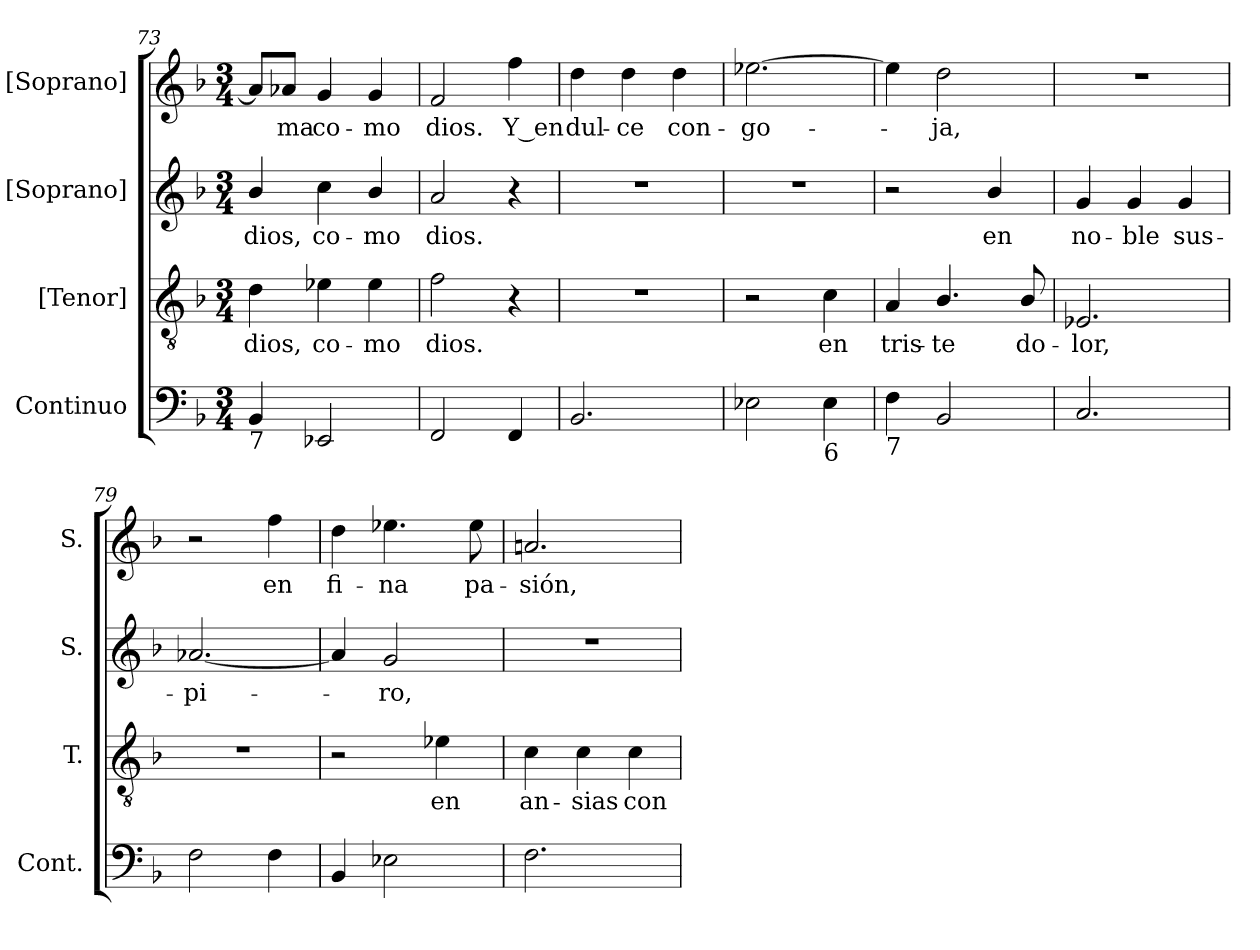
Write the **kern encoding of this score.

**kern	**kern	**text	**kern	**text	**kern	**text
*part4	*part3	*part3	*part2	*part2	*part1	*part1
*staff4	*staff3	*staff3	*staff2	*staff2	*staff1	*staff1
*I"Continuo	*I"[Tenor]	*	*I"[Soprano]	*	*I"[Soprano]	*
*I'Cont.	*I'T.	*	*I'S.	*	*I'S.	*
*clefF4	*clefGv2	*	*clefG2	*	*clefG2	*
*	*ITrd7c12	*	*	*	*	*
*k[b-]	*k[b-]	*	*k[b-]	*	*k[b-]	*
*F:	*F:	*	*F:	*	*F:	*
*M3/4	*M3/4	*	*M3/4	*	*M3/4	*
=73	=73	=73	=73	=73	=73	=73
!	!	!LO:LY:b:color=#000000	!	!	!	!
!LO:TX:b:t=7	!	!	!	!	!	!
!	!	!	!	!LO:LY:b:color=#000000	!	!
4BB-i/	4Di\	dios,	4b-i/	dios,	8a-i/L]	.
!	!	!	!	!	!	!LO:LY:b:color=#000000
.	.	.	.	.	8a-Xi/J	-ma
!	!	!LO:LY:b:color=#000000	!	!	!	!
!	!	!	!	!LO:LY:b:color=#000000	!	!
!	!	!	!	!	!	!LO:LY:b:color=#000000
2EE-Xi/	4E-Xi\	co-	4cci\	co-	4gi/	co-
!	!	!LO:LY:b:color=#000000	!	!	!	!
!	!	!	!	!LO:LY:b:color=#000000	!	!
!	!	!	!	!	!	!LO:LY:b:color=#000000
.	4E-i\	-mo	4b-i/	-mo	4gi/	-mo
!!LO:LB:g=z
=74	=74	=74	=74	=74	=74	=74
!	!	!LO:LY:b:color=#000000	!	!	!	!
!	!	!	!	!LO:LY:b:color=#000000	!	!
!	!	!	!	!	!	!LO:LY:b:color=#000000
2FFi/	2Fi\	dios.	2ai/	dios.	2fi/	dios.
!	!	!	!	!	!	!LO:LY:b:color=#000000
4FFi/	4r	.	4r	.	4ffi\	Y_en
=75	=75	=75	=75	=75	=75	=75
!	!LO:N:vis=1	!	!LO:N:vis=1	!	!	!
!	!	!	!	!	!	!LO:LY:b:color=#000000
2.BB-i/	2.r	.	2.r	.	4ddi\	dul-
!	!	!	!	!	!	!LO:LY:b:color=#000000
.	.	.	.	.	4ddi\	-ce
!	!	!	!	!	!	!LO:LY:b:color=#000000
.	.	.	.	.	4ddi\	con-
=76	=76	=76	=76	=76	=76	=76
!	!	!	!LO:N:vis=1	!	!	!
!	!	!	!	!	!	!LO:LY:b:color=#000000
2E-Xi\	2r	.	2.r	.	[2.ee-Xi\	-go-
!LO:TX:b:t=6	!	!	!	!	!	!
!	!	!LO:LY:b:color=#000000	!	!	!	!
4E-i\	4Ci\	en	.	.	.	.
=77	=77	=77	=77	=77	=77	=77
!LO:TX:b:t=7	!	!	!	!	!	!
!	!	!LO:LY:b:color=#000000	!	!	!	!
4Fi\	4AAi/	tris-	2r	.	4ee-i\]	.
!	!	!LO:LY:b:color=#000000	!	!	!	!
!	!	!	!	!	!	!LO:LY:b:color=#000000
2BB-i/	4.BB-i/	-te	.	.	2ddi\	-ja,
!	!	!	!	!LO:LY:b:color=#000000	!	!
.	.	.	4b-i/	en	.	.
!	!	!LO:LY:b:color=#000000	!	!	!	!
.	8BB-i/	do-	.	.	.	.
=78	=78	=78	=78	=78	=78	=78
!	!	!LO:LY:b:color=#000000	!	!	!	!
!	!	!	!	!LO:LY:b:color=#000000	!LO:N:vis=1	!
2.Ci/	2.EE-Xi/	-lor,	4gi/	no-	2.r	.
!	!	!	!	!LO:LY:b:color=#000000	!	!
.	.	.	4gi/	-ble	.	.
!	!	!	!	!LO:LY:b:color=#000000	!	!
.	.	.	4gi/	sus-	.	.
=79	=79	=79	=79	=79	=79	=79
!	!LO:N:vis=1	!	!	!	!	!
!	!	!	!	!LO:LY:b:color=#000000	!	!
2Fi\	2.r	.	[2.a-Xi/	-pi-	2r	.
!	!	!	!	!	!	!LO:LY:b:color=#000000
4Fi\	.	.	.	.	4ffi\	en
=80	=80	=80	=80	=80	=80	=80
!	!	!	!	!	!	!LO:LY:b:color=#000000
4BB-i/	2r	.	4a-i/]	.	4ddi\	fi-
!	!	!	!	!LO:LY:b:color=#000000	!	!
!	!	!	!	!	!	!LO:LY:b:color=#000000
2E-Xi\	.	.	2gi/	-ro,	4.ee-Xi\	-na
!	!	!LO:LY:b:color=#000000	!	!	!	!
.	4E-Xi\	en	.	.	.	.
!	!	!	!	!	!	!LO:LY:b:color=#000000
.	.	.	.	.	8ee-i\	pa-
!!LO:LB:g=z
=81	=81	=81	=81	=81	=81	=81
!	!	!LO:LY:b:color=#000000	!LO:N:vis=1	!	!	!
!	!	!	!	!	!	!LO:LY:b:color=#000000
2.Fi\	4Ci\	an-	2.r	.	2.ani/	-sión,
!	!	!LO:LY:b:color=#000000	!	!	!	!
.	4Ci\	-sias	.	.	.	.
!	!	!LO:LY:b:color=#000000	!	!	!	!
.	4Ci\	con-	.	.	.	.
=	=	=	=	=	=	=
*-	*-	*-	*-	*-	*-	*-
